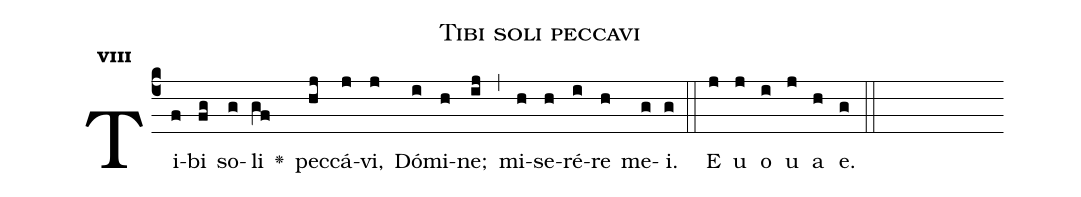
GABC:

name:Tibi soli peccavi;
office-part:Antiphona;
mode:8;
%%
initial-style: 1;
name: Tibi soli peccavi;
book: Antiphonae & Responsoria/Tomus III, p. 84;
occasion: Psalterium Hebdomada III Feria VI;
office-part: Laudes Ant 1;
user-notes: ;
commentary: ;
annotation: 8g;
centering-scheme: english;
fontsize: 12;
font: OFLSortsMillGoudy;
height: 11;
width: 4.5;
%%
(c4)Ti(f)bi(fg) so(g)li(gf) <v>\greheightstar</v>() pec(hj)cá(j)vi,(j) Dó(i)mi(h)ne;(ij) (,) mi(h)se(h)ré(i)re(h) me(g)i.(g) (::)
E(j) u(j) o(i) u(j) a(h) e.(g) (::)
